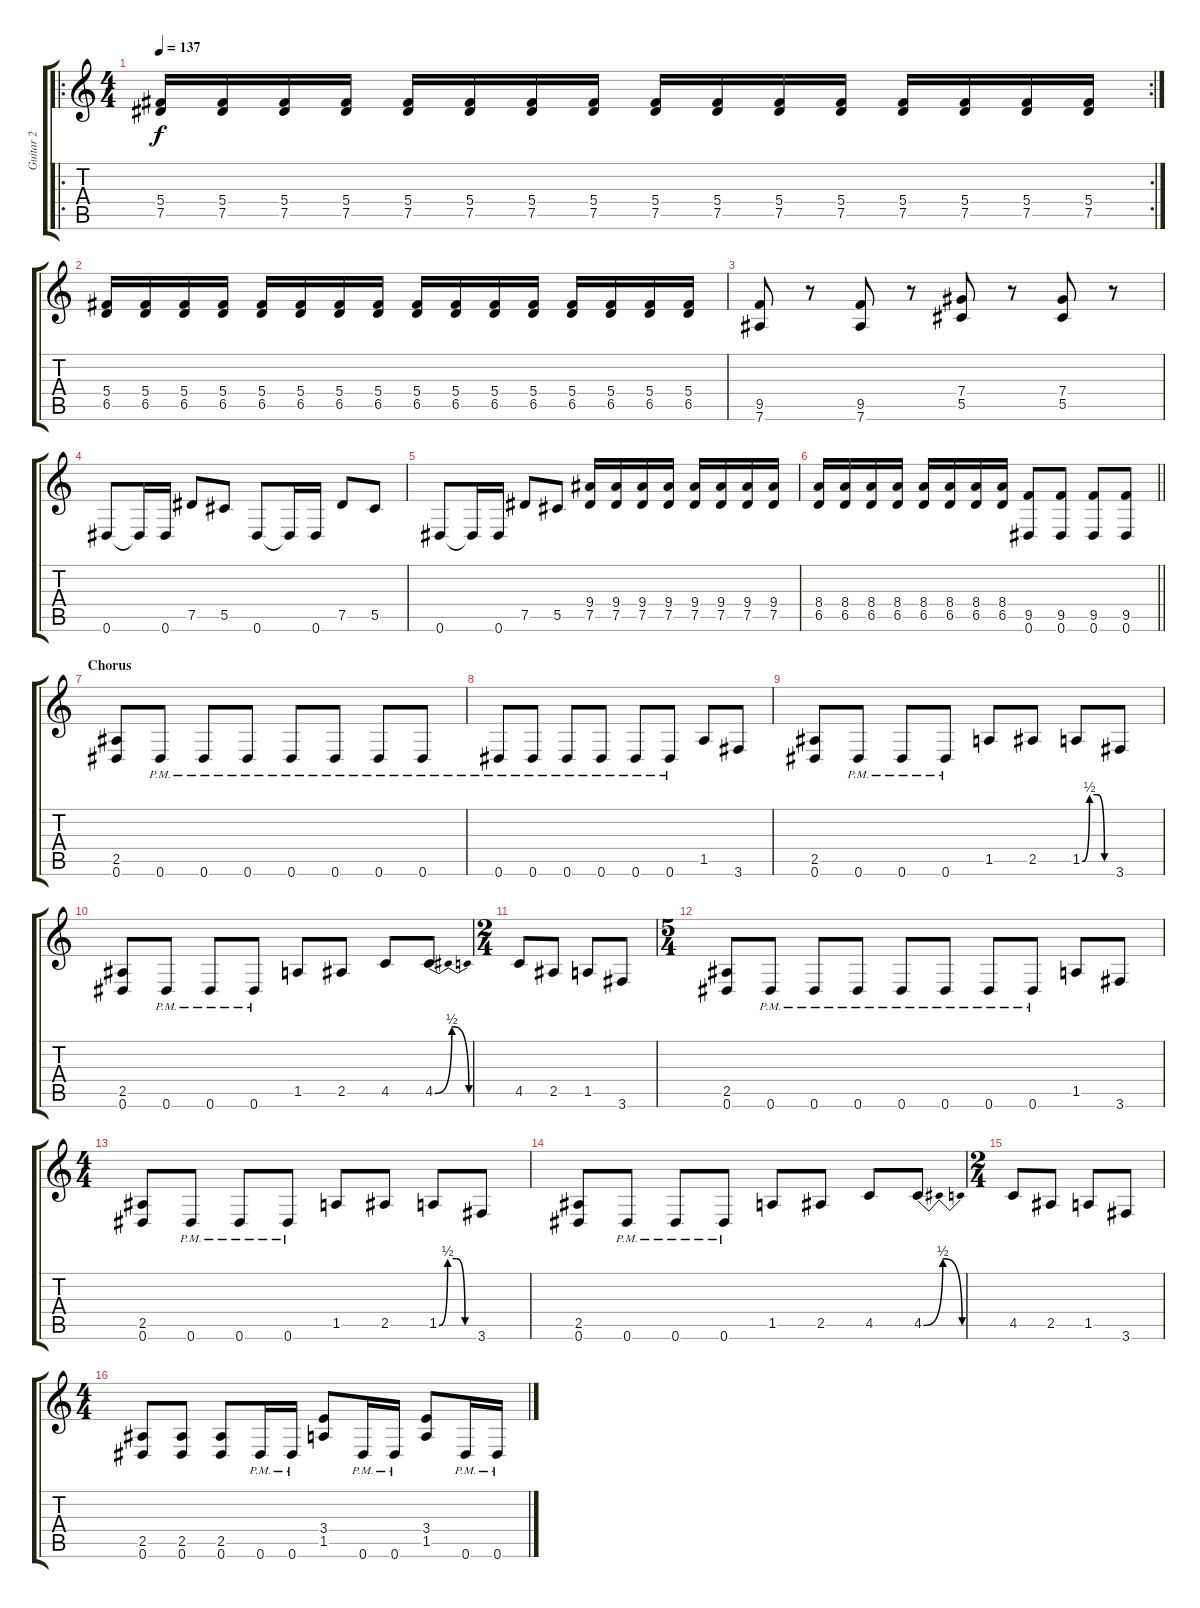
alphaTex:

\track ("Guitar 2" "Guitar 2") {instrument distortionguitar}
\staff {score tabs}
\tuning (Eb4 Bb3 Gb3 Db3 Ab2 Eb2) {hide}
\ro
\rc 2
\ts (4 4)
\tempo 137
\clef g2
\ks c
(5.4 7.5).16{dy f} (5.4 7.5).16 (5.4 7.5).16 (5.4 7.5).16 (5.4 7.5).16 (5.4 7.5).16 (5.4 7.5).16 (5.4 7.5).16 (5.4 7.5).16 (5.4 7.5).16 (5.4 7.5).16 (5.4 7.5).16 (5.4 7.5).16 (5.4 7.5).16 (5.4 7.5).16 (5.4 7.5).16 |
(5.4 6.5).16 (5.4 6.5).16 (5.4 6.5).16 (5.4 6.5).16 (5.4 6.5).16 (5.4 6.5).16 (5.4 6.5).16 (5.4 6.5).16 (5.4 6.5).16 (5.4 6.5).16 (5.4 6.5).16 (5.4 6.5).16 (5.4 6.5).16 (5.4 6.5).16 (5.4 6.5).16 (5.4 6.5).16 |
(9.5 7.6).8 r.8 (9.5 7.6).8 r.8 (7.4 5.5).8 r.8 (7.4 5.5).8 r.8 |
0.6.8 0.6{t}.16 0.6.16 7.5.8 5.5.8 0.6.8 0.6{t}.16 0.6.16 7.5.8 5.5.8 |
0.6.8 0.6{t}.16 0.6.16 7.5.8 5.5.8 (9.4 7.5).16 (9.4 7.5).16 (9.4 7.5).16 (9.4 7.5).16 (9.4 7.5).16 (9.4 7.5).16 (9.4 7.5).16 (9.4 7.5).16 |
\barLineRight lightlight
(8.4 6.5).16 (8.4 6.5).16 (8.4 6.5).16 (8.4 6.5).16 (8.4 6.5).16 (8.4 6.5).16 (8.4 6.5).16 (8.4 6.5).16 (9.5 0.6).8 (9.5 0.6).8 (9.5 0.6).8 (9.5 0.6).8 |
\section ("" "Chorus")
(2.5 0.6).8 0.6{pm}.8 0.6{pm}.8 0.6{pm}.8 0.6{pm}.8 0.6{pm}.8 0.6{pm}.8 0.6{pm}.8 |
0.6{pm}.8 0.6{pm}.8 0.6{pm}.8 0.6{pm}.8 0.6{pm}.8 0.6{pm}.8 1.5.8 3.6.8 |
(2.5 0.6).8 0.6{pm}.8 0.6{pm}.8 0.6{pm}.8 1.5.8 2.5.8 1.5{be (custom 0 0 15 2 30 2 45 0 60 0)}.8 3.6.8 |
(2.5 0.6).8 0.6{pm}.8 0.6{pm}.8 0.6{pm}.8 1.5.8 2.5.8 4.5.8 4.5{be (bendrelease 0 0 15 2 30 2 60 0)}.8 |
\ts (2 4)
4.5.8 2.5.8 1.5.8 3.6.8 |
\ts (5 4)
(2.5 0.6).8 0.6{pm}.8 0.6{pm}.8 0.6{pm}.8 0.6{pm}.8 0.6{pm}.8 0.6{pm}.8 0.6{pm}.8 1.5.8 3.6.8 |
\ts (4 4)
(2.5 0.6).8 0.6{pm}.8 0.6{pm}.8 0.6{pm}.8 1.5.8 2.5.8 1.5{be (custom 0 0 15 2 30 2 45 0 60 0)}.8 3.6.8 |
(2.5 0.6).8 0.6{pm}.8 0.6{pm}.8 0.6{pm}.8 1.5.8 2.5.8 4.5.8 4.5{be (bendrelease 0 0 15 2 30 2 60 0)}.8 |
\ts (2 4)
4.5.8 2.5.8 1.5.8 3.6.8 |
\ts (4 4)
(2.5 0.6).8 (2.5 0.6).8 (2.5 0.6).8 0.6{pm}.16 0.6{pm}.16 (3.4 1.5).8 0.6{pm}.16 0.6{pm}.16 (3.4 1.5).8 0.6{pm}.16 0.6{pm}.16
